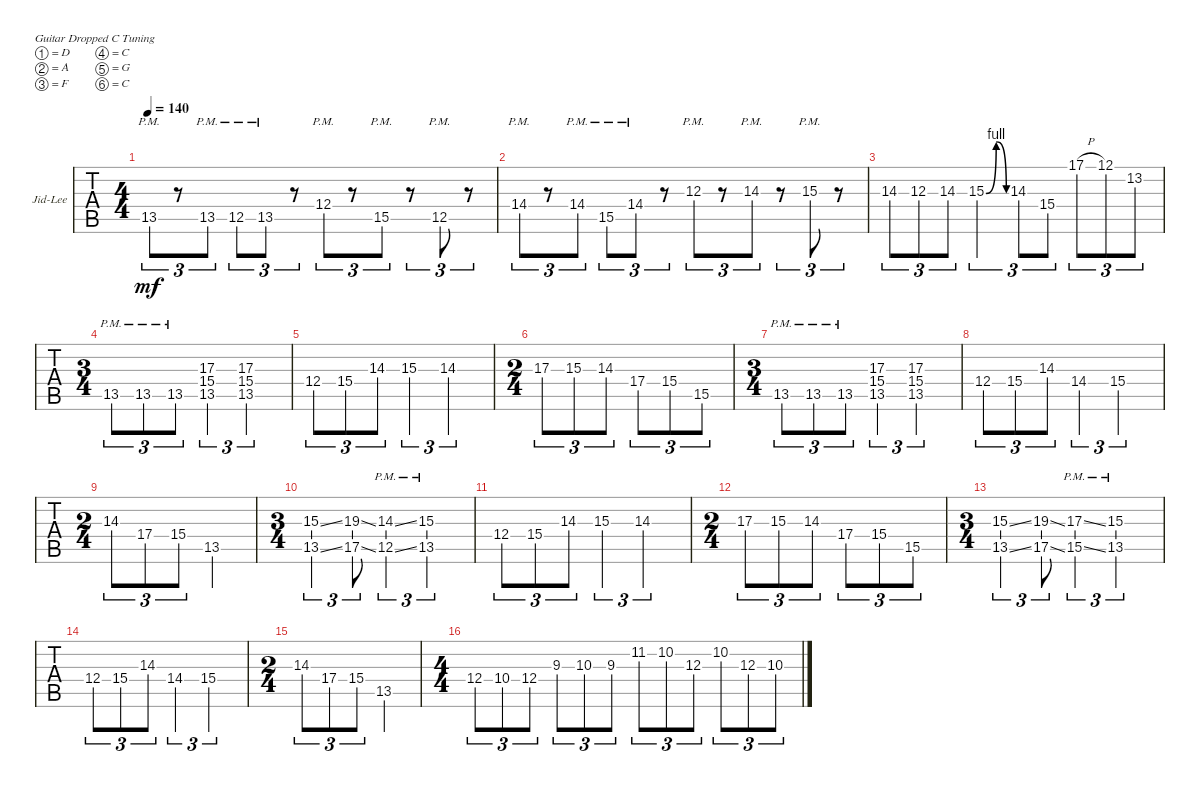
\defaultSystemsLayout 4
\bracketExtendMode groupsimilarinstruments
\firstSystemTrackNameOrientation horizontal
\otherSystemsTrackNameOrientation horizontal
\track ("Electric Jid" "Jid-Lee") {instrument distortionguitar}
\staff {tabs}
\tuning (D4 A3 F3 C3 G2 C2)
\ts (4 4)
\tempo 140
\clef g2
\ks c
13.5{pm}.8{tu (3 2) dy mf} r.8{tu (3 2)} 13.5{pm}.8{tu (3 2)} 12.5{pm}.8{tu (3 2)} 13.5{pm}.8{tu (3 2)} r.8{tu (3 2)} 12.4{pm}.8{tu (3 2)} r.8{tu (3 2)} 15.5{pm}.8{tu (3 2)} r.8{tu (3 2)} 12.5{pm}.8{tu (3 2)} r.8{tu (3 2)} |
14.4{pm}.8{tu (3 2)} r.8{tu (3 2)} 14.4{pm}.8{tu (3 2)} 15.5{pm}.8{tu (3 2)} 14.4{pm}.8{tu (3 2)} r.8{tu (3 2)} 12.3{pm}.8{tu (3 2)} r.8{tu (3 2)} 14.3{pm}.8{tu (3 2)} r.8{tu (3 2)} 15.3{pm}.8{tu (3 2)} r.8{tu (3 2)} |
\scale
0.333333 14.3.8{tu (3 2)} 12.3.8{tu (3 2)} 14.3.8{tu (3 2)} 15.3{be (bendrelease 12 0 24.599999999999998 4 34.199999999999996 4 46.199999999999996 0)}.2{tu (3 2)} 14.3.8{tu (3 2)} 15.4.8{tu (3 2)} 17.1{h}.8{tu (3 2)} 12.1.8{tu (3 2)} 13.2.8{tu (3 2)} |
\ts (3 4)
13.5{pm}.8{tu (3 2)} 13.5{pm}.8{tu (3 2)} 13.5{pm}.8{tu (3 2)} (13.5 17.3 15.4).4{tu (3 2)} (13.5 15.4 17.3).2{tu (3 2)} |
12.4.8{tu (3 2)} 15.4.8{tu (3 2)} 14.3.8{tu (3 2)} 15.3.4{tu (3 2)} 14.3.2{tu (3 2)} |
\ts (2 4)
17.3.8{tu (3 2)} 15.3.8{tu (3 2)} 14.3.8{tu (3 2)} 17.4.8{tu (3 2)} 15.4.8{tu (3 2)} 15.5.8{tu (3 2)} |
\ts (3 4)
13.5{pm}.8{tu (3 2)} 13.5{pm}.8{tu (3 2)} 13.5{pm}.8{tu (3 2)} (13.5 17.3 15.4).4{tu (3 2)} (13.5 15.4 17.3).2{tu (3 2)} |
12.4.8{tu (3 2)} 15.4.8{tu (3 2)} 14.3.8{tu (3 2)} 14.4.4{tu (3 2)} 15.4.2{tu (3 2)} |
\ts (2 4)
14.3.8{tu (3 2)} 17.4.8{tu (3 2)} 15.4.8{tu (3 2)} 13.5.4 |
\ts (3 4)
(13.5{ss} 15.3{ss}).4{tu (3 2)} (17.5{ss} 19.3{ss}).8{tu (3 2)} (12.5{ss pm} 14.3{ss pm}).4{tu (3 2)} (13.5{pm} 15.3{pm}).2{tu (3 2)} |
12.4.8{tu (3 2)} 15.4.8{tu (3 2)} 14.3.8{tu (3 2)} 15.3.4{tu (3 2)} 14.3.2{tu (3 2)} |
\ts (2 4)
17.3.8{tu (3 2)} 15.3.8{tu (3 2)} 14.3.8{tu (3 2)} 17.4.8{tu (3 2)} 15.4.8{tu (3 2)} 15.5.8{tu (3 2)} |
\ts (3 4)
(13.5{ss} 15.3{ss}).4{tu (3 2)} (17.5{ss} 19.3{ss}).8{tu (3 2)} (15.5{ss pm} 17.3{ss pm}).4{tu (3 2)} (13.5{pm} 15.3{pm}).2{tu (3 2)} |
12.4.8{tu (3 2)} 15.4.8{tu (3 2)} 14.3.8{tu (3 2)} 14.4.4{tu (3 2)} 15.4.2{tu (3 2)} |
\ts (2 4)
14.3.8{tu (3 2)} 17.4.8{tu (3 2)} 15.4.8{tu (3 2)} 13.5.4 |
\ts (4 4)
12.4.8{tu (3 2)} 10.4.8{tu (3 2)} 12.4.8{tu (3 2)} 9.3.8{tu (3 2)} 10.3.8{tu (3 2)} 9.3.8{tu (3 2)} 11.2.8{tu (3 2)} 10.2.8{tu (3 2)} 12.3.8{tu (3 2)} 10.2.8{tu (3 2)} 12.3.8{tu (3 2)} 10.3.8{tu (3 2)}
